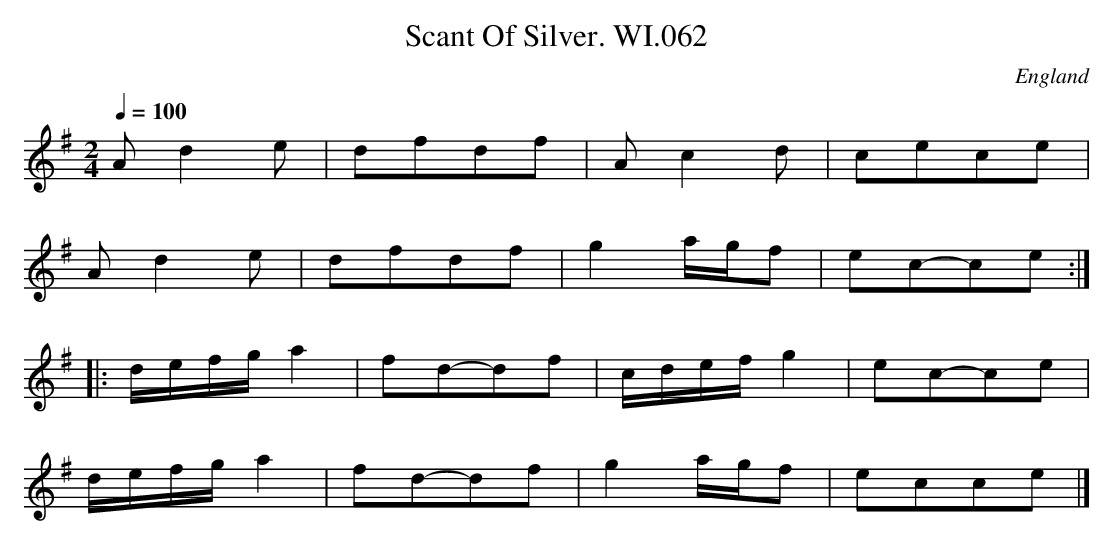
X:1
T:Scant Of Silver. WI.062
L:1/8
M:2/4
O:England
Q:1/4=100
K:G
Ad2e|dfdf|Ac2d|cece|!
Ad2e|dfdf|g2 a/g/f|ec-ce:|!
|:d/e/f/g/ a2|fd-df|c/d/e/f/ g2|ec-ce|!
d/e/f/g/ a2|fd-df|g2a/g/f|ecce|]
